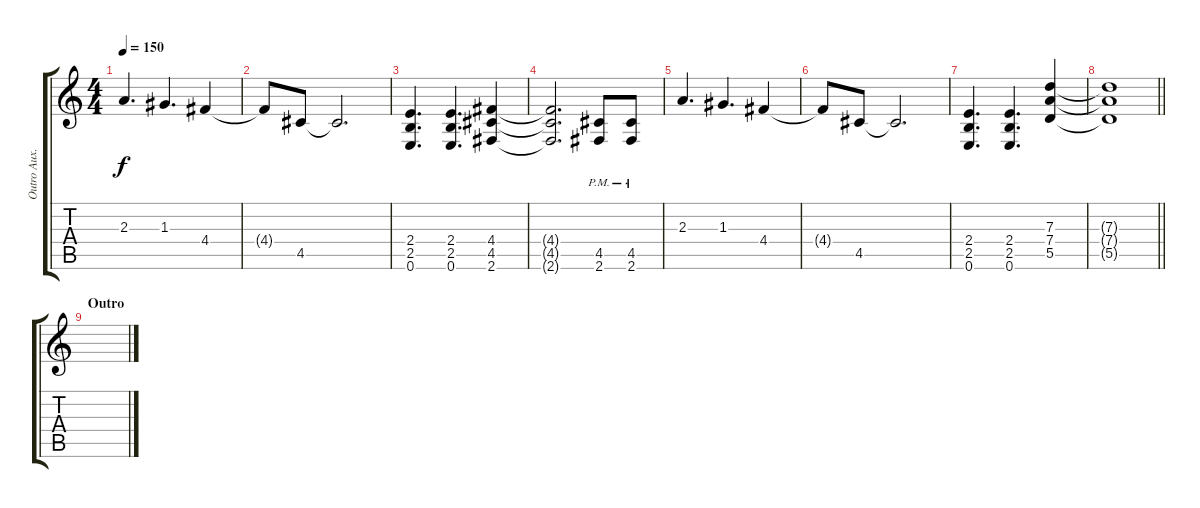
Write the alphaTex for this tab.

\track ("Outro Aux. Guitar" "Outro Aux.") {instrument overdrivenguitar}
\staff {score tabs}
\tuning (E4 B3 G3 D3 A2 E2) {hide}
\ts (4 4)
\tempo 150
\clef g2
\ks c
2.3.4{d dy f} 1.3.4{d} 4.4.4 |
4.4{t}.8 4.5.8 4.5{t}.2{d} |
(2.4 2.5 0.6).4{d} (2.4 2.5 0.6).4{d} (4.4 4.5 2.6).4 |
(4.4{t} 4.5{t} 2.6{t}).2{d} (4.5{pm} 2.6{pm}).8 (4.5{pm} 2.6{pm}).8 |
2.3.4{d} 1.3.4{d} 4.4.4 |
4.4{t}.8 4.5.8 4.5{t}.2{d} |
(2.4 2.5 0.6).4{d} (2.4 2.5 0.6).4{d} (7.3 7.4 5.5).4 |
\barLineRight lightlight
(7.3{t} 7.4{t} 5.5{t}).1 |
\section ("" "Outro")
